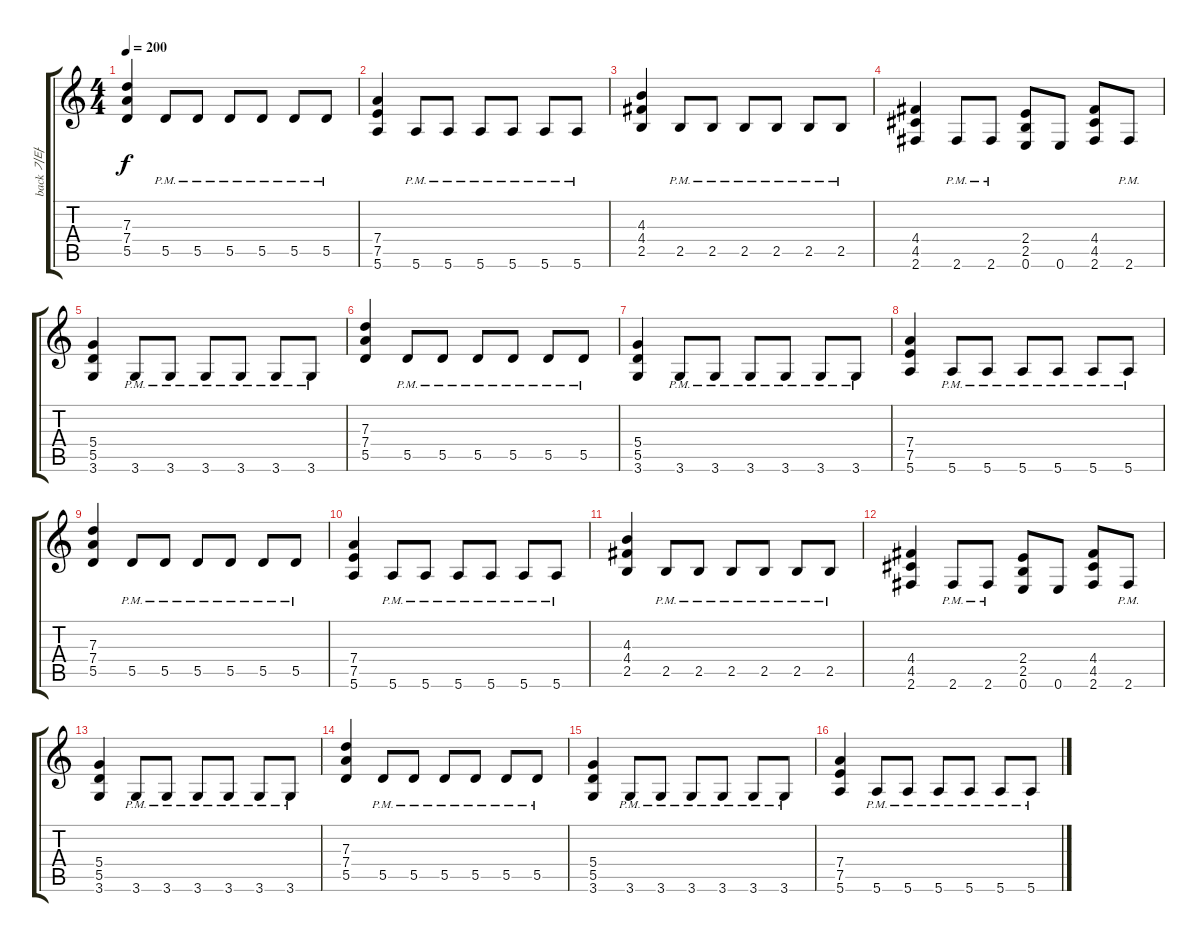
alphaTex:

\track ("back 기타" "back 기타") {instrument distortionguitar}
\staff {score tabs}
\tuning (E4 B3 G3 D3 A2 E2) {hide}
\ts (4 4)
\tempo 200
\clef g2
\ks c
(7.3 7.4 5.5).4{dy f} 5.5{pm}.8 5.5{pm}.8 5.5{pm}.8 5.5{pm}.8 5.5{pm}.8 5.5{pm}.8 |
(7.4 7.5 5.6).4 5.6{pm}.8 5.6{pm}.8 5.6{pm}.8 5.6{pm}.8 5.6{pm}.8 5.6{pm}.8 |
(4.3 4.4 2.5).4 2.5{pm}.8 2.5{pm}.8 2.5{pm}.8 2.5{pm}.8 2.5{pm}.8 2.5{pm}.8 |
(4.4 4.5 2.6).4 2.6{pm}.8 2.6{pm}.8 (2.4 2.5 0.6).8 0.6.8 (4.4 4.5 2.6).8 2.6{pm}.8 |
(5.4 5.5 3.6).4 3.6{pm}.8 3.6{pm}.8 3.6{pm}.8 3.6{pm}.8 3.6{pm}.8 3.6{pm}.8 |
(7.3 7.4 5.5).4 5.5{pm}.8 5.5{pm}.8 5.5{pm}.8 5.5{pm}.8 5.5{pm}.8 5.5{pm}.8 |
(5.4 5.5 3.6).4 3.6{pm}.8 3.6{pm}.8 3.6{pm}.8 3.6{pm}.8 3.6{pm}.8 3.6{pm}.8 |
(7.4 7.5 5.6).4 5.6{pm}.8 5.6{pm}.8 5.6{pm}.8 5.6{pm}.8 5.6{pm}.8 5.6{pm}.8 |
(7.3 7.4 5.5).4 5.5{pm}.8 5.5{pm}.8 5.5{pm}.8 5.5{pm}.8 5.5{pm}.8 5.5{pm}.8 |
(7.4 7.5 5.6).4 5.6{pm}.8 5.6{pm}.8 5.6{pm}.8 5.6{pm}.8 5.6{pm}.8 5.6{pm}.8 |
(4.3 4.4 2.5).4 2.5{pm}.8 2.5{pm}.8 2.5{pm}.8 2.5{pm}.8 2.5{pm}.8 2.5{pm}.8 |
(4.4 4.5 2.6).4 2.6{pm}.8 2.6{pm}.8 (2.4 2.5 0.6).8 0.6.8 (4.4 4.5 2.6).8 2.6{pm}.8 |
(5.4 5.5 3.6).4 3.6{pm}.8 3.6{pm}.8 3.6{pm}.8 3.6{pm}.8 3.6{pm}.8 3.6{pm}.8 |
(7.3 7.4 5.5).4 5.5{pm}.8 5.5{pm}.8 5.5{pm}.8 5.5{pm}.8 5.5{pm}.8 5.5{pm}.8 |
(5.4 5.5 3.6).4 3.6{pm}.8 3.6{pm}.8 3.6{pm}.8 3.6{pm}.8 3.6{pm}.8 3.6{pm}.8 |
(7.4 7.5 5.6).4 5.6{pm}.8 5.6{pm}.8 5.6{pm}.8 5.6{pm}.8 5.6{pm}.8 5.6{pm}.8
